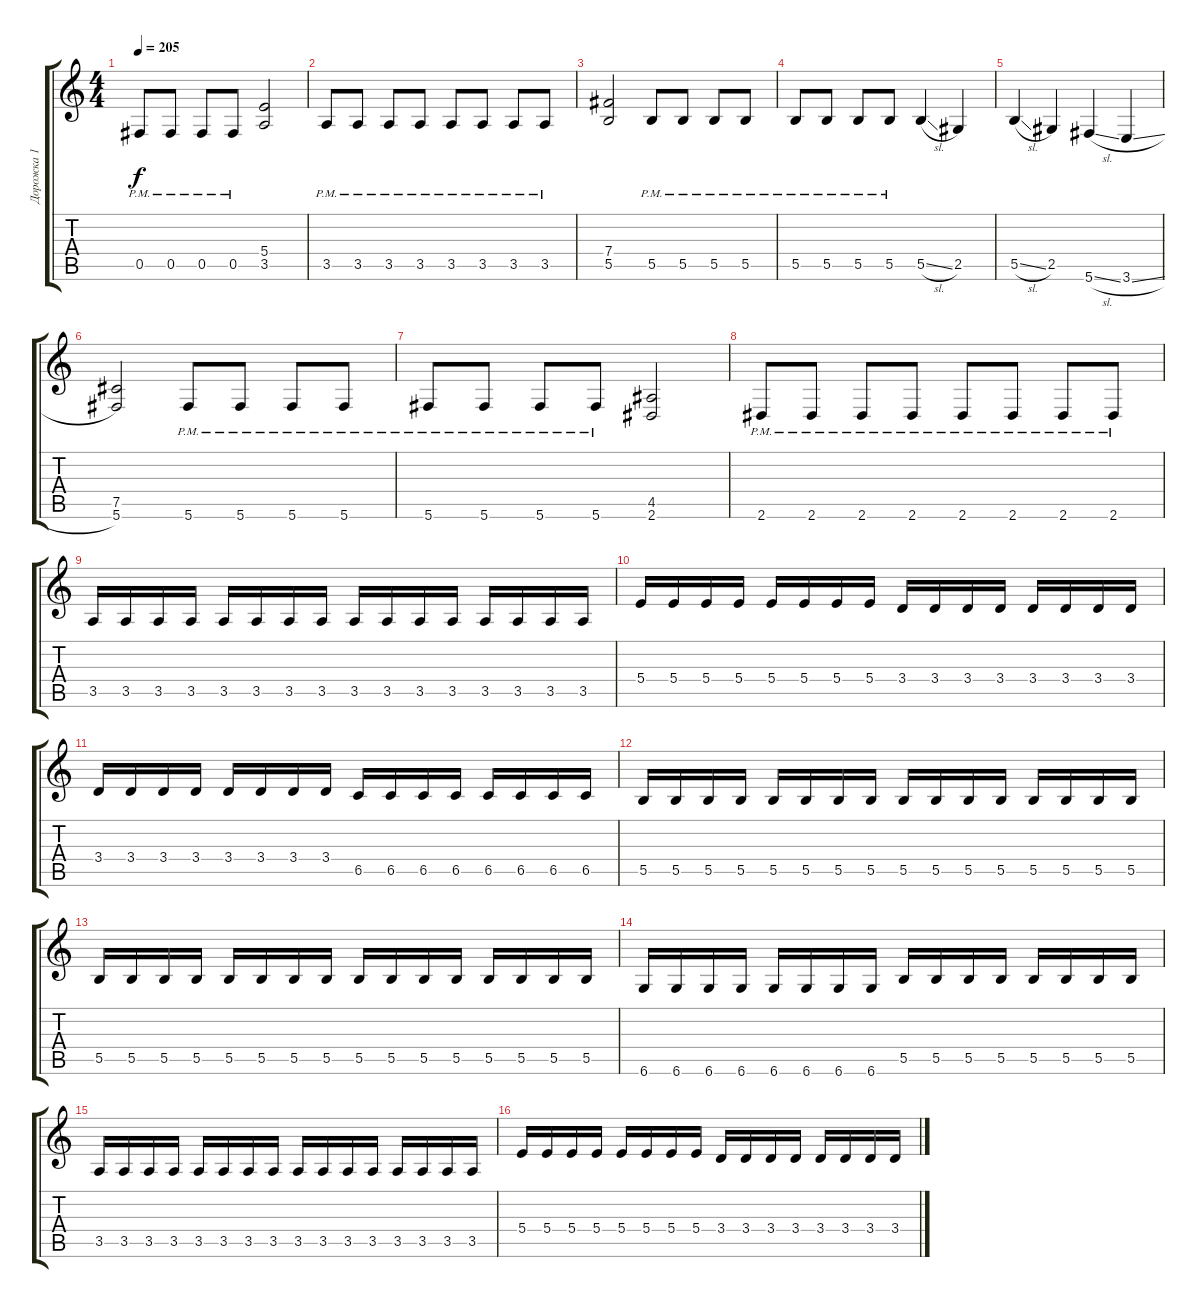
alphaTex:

\track ("Дорожка 1" "Дорожка 1") {instrument distortionguitar}
\staff {score tabs}
\tuning (Db4 Ab3 E3 B2 Gb2 Db2) {hide}
\ts (4 4)
\tempo 205
\clef g2
\ks c
0.5{pm}.8{dy f} 0.5{pm}.8 0.5{pm}.8 0.5{pm}.8 (5.4 3.5).2 |
3.5{pm}.8 3.5{pm}.8 3.5{pm}.8 3.5{pm}.8 3.5{pm}.8 3.5{pm}.8 3.5{pm}.8 3.5{pm}.8 |
(7.4 5.5).2 5.5{pm}.8 5.5{pm}.8 5.5{pm}.8 5.5{pm}.8 |
5.5{pm}.8 5.5{pm}.8 5.5{pm}.8 5.5{pm}.8 5.5{sl}.4 2.5.4 |
5.5{sl}.4 2.5.4 5.6{sl}.4 3.6{sl}.4 |
(7.5 5.6).2 5.6{pm}.8 5.6{pm}.8 5.6{pm}.8 5.6{pm}.8 |
5.6{pm}.8 5.6{pm}.8 5.6{pm}.8 5.6{pm}.8 (4.5 2.6).2 |
2.6{pm}.8 2.6{pm}.8 2.6{pm}.8 2.6{pm}.8 2.6{pm}.8 2.6{pm}.8 2.6{pm}.8 2.6{pm}.8 |
3.5.16 3.5.16 3.5.16 3.5.16 3.5.16 3.5.16 3.5.16 3.5.16 3.5.16 3.5.16 3.5.16 3.5.16 3.5.16 3.5.16 3.5.16 3.5.16 |
5.4.16 5.4.16 5.4.16 5.4.16 5.4.16 5.4.16 5.4.16 5.4.16 3.4.16 3.4.16 3.4.16 3.4.16 3.4.16 3.4.16 3.4.16 3.4.16 |
3.4.16 3.4.16 3.4.16 3.4.16 3.4.16 3.4.16 3.4.16 3.4.16 6.5.16 6.5.16 6.5.16 6.5.16 6.5.16 6.5.16 6.5.16 6.5.16 |
5.5.16 5.5.16 5.5.16 5.5.16 5.5.16 5.5.16 5.5.16 5.5.16 5.5.16 5.5.16 5.5.16 5.5.16 5.5.16 5.5.16 5.5.16 5.5.16 |
5.5.16 5.5.16 5.5.16 5.5.16 5.5.16 5.5.16 5.5.16 5.5.16 5.5.16 5.5.16 5.5.16 5.5.16 5.5.16 5.5.16 5.5.16 5.5.16 |
6.6.16 6.6.16 6.6.16 6.6.16 6.6.16 6.6.16 6.6.16 6.6.16 5.5.16 5.5.16 5.5.16 5.5.16 5.5.16 5.5.16 5.5.16 5.5.16 |
3.5.16 3.5.16 3.5.16 3.5.16 3.5.16 3.5.16 3.5.16 3.5.16 3.5.16 3.5.16 3.5.16 3.5.16 3.5.16 3.5.16 3.5.16 3.5.16 |
5.4.16 5.4.16 5.4.16 5.4.16 5.4.16 5.4.16 5.4.16 5.4.16 3.4.16 3.4.16 3.4.16 3.4.16 3.4.16 3.4.16 3.4.16 3.4.16
